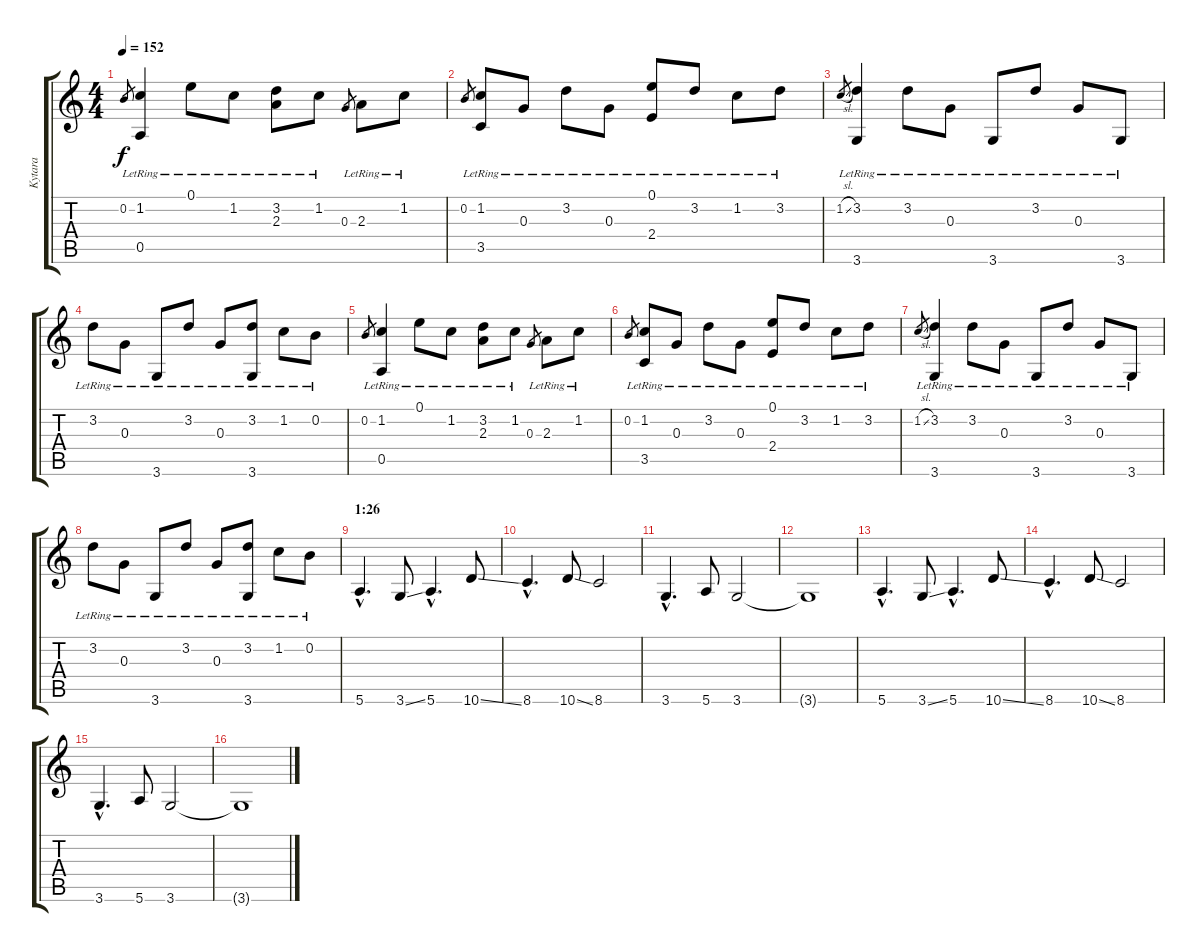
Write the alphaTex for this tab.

\track ("Kytara" "Kytara") {instrument electricguitarjazz}
\staff {score tabs}
\tuning (E4 B3 G3 D3 A2 E2) {hide}
\ts (4 4)
\tempo 152
\clef g2
\ks c
0.2.8{gr dy f} (1.2{lr} 0.5{lr}).4 0.1{lr}.8 1.2{lr}.8 (3.2 2.3{lr}).8 1.2{lr}.8 0.3.8{gr} 2.3{lr}.8 1.2{lr}.8 |
0.2.8{gr} (1.2{lr} 3.5{lr}).8 0.3{lr}.8 3.2{lr}.8 0.3{lr}.8 (0.1{lr} 2.4{lr}).8 3.2{lr}.8 1.2{lr}.8 3.2{lr}.8 |
1.2{sl}.8{gr} (3.2{lr} 3.6{lr}).4 3.2{lr}.8 0.3{lr}.8 3.6{lr}.8 3.2{lr}.8 0.3{lr}.8 3.6{lr}.8 |
3.2{lr}.8 0.3{lr}.8 3.6{lr}.8 3.2{lr}.8 0.3{lr}.8 (3.2{lr} 3.6{lr}).8 1.2{lr}.8 0.2{lr}.8 |
0.2.8{gr} (1.2{lr} 0.5{lr}).4 0.1{lr}.8 1.2{lr}.8 (3.2 2.3{lr}).8 1.2{lr}.8 0.3.8{gr} 2.3{lr}.8 1.2{lr}.8 |
0.2.8{gr} (1.2{lr} 3.5{lr}).8 0.3{lr}.8 3.2{lr}.8 0.3{lr}.8 (0.1{lr} 2.4{lr}).8 3.2{lr}.8 1.2{lr}.8 3.2{lr}.8 |
1.2{sl}.8{gr} (3.2{lr} 3.6{lr}).4 3.2{lr}.8 0.3{lr}.8 3.6{lr}.8 3.2{lr}.8 0.3{lr}.8 3.6{lr}.8 |
3.2{lr}.8 0.3{lr}.8 3.6{lr}.8 3.2{lr}.8 0.3{lr}.8 (3.2{lr} 3.6{lr}).8 1.2{lr}.8 0.2{lr}.8 |
\section ("" "1:26")
5.6{hac}.4{d volume 11 balance 8 instrument fretlessbass} 3.6{ss}.8 5.6{hac}.4{d} 10.6{ss}.8 |
8.6{hac}.4{d} 10.6{ss}.8 8.6.2 |
3.6{hac}.4{d} 5.6.8 3.6.2 |
3.6{t}.1 |
5.6{hac}.4{d} 3.6{ss}.8 5.6{hac}.4{d} 10.6{ss}.8 |
8.6{hac}.4{d} 10.6{ss}.8 8.6.2 |
3.6{hac}.4{d} 5.6.8 3.6.2 |
3.6{t}.1
